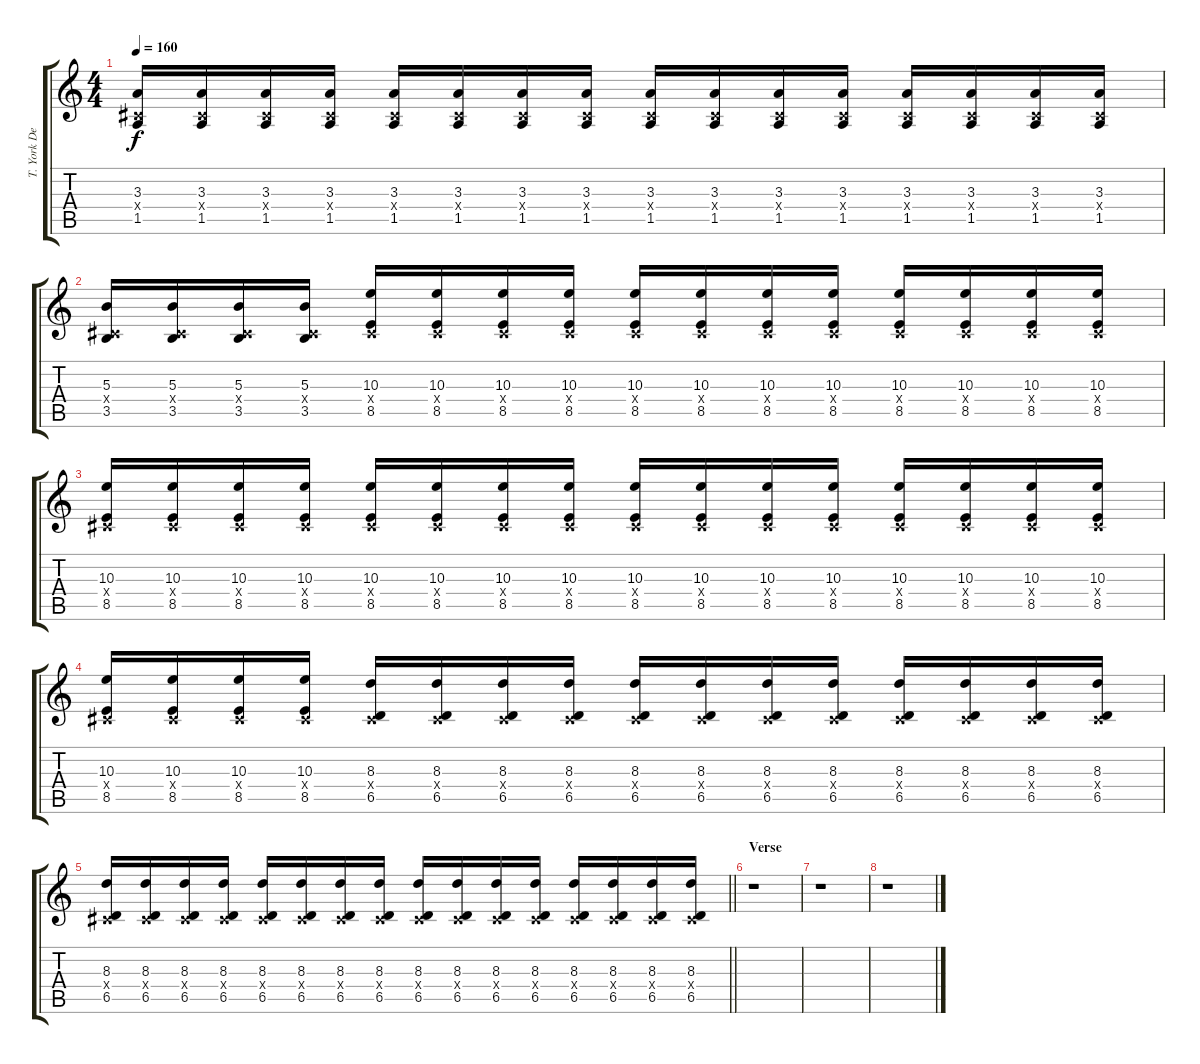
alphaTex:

\track ("T. York Delay" "T. York De") {instrument distortionguitar}
\staff {score tabs}
\tuning (Eb4 Bb3 Gb3 Db3 Ab2 Db2) {hide}
\ts (4 4)
\tempo 160
\clef g2
\ks c
(3.3 0.4{x} 1.5).16{dy f} (3.3 0.4{x} 1.5).16 (3.3 0.4{x} 1.5).16 (3.3 0.4{x} 1.5).16 (3.3 0.4{x} 1.5).16 (3.3 0.4{x} 1.5).16 (3.3 0.4{x} 1.5).16 (3.3 0.4{x} 1.5).16 (3.3 0.4{x} 1.5).16 (3.3 0.4{x} 1.5).16 (3.3 0.4{x} 1.5).16 (3.3 0.4{x} 1.5).16 (3.3 0.4{x} 1.5).16 (3.3 0.4{x} 1.5).16 (3.3 0.4{x} 1.5).16 (3.3 0.4{x} 1.5).16 |
(5.3 0.4{x} 3.5).16 (5.3 0.4{x} 3.5).16 (5.3 0.4{x} 3.5).16 (5.3 0.4{x} 3.5).16 (10.3 0.4{x} 8.5).16 (10.3 0.4{x} 8.5).16 (10.3 0.4{x} 8.5).16 (10.3 0.4{x} 8.5).16 (10.3 0.4{x} 8.5).16 (10.3 0.4{x} 8.5).16 (10.3 0.4{x} 8.5).16 (10.3 0.4{x} 8.5).16 (10.3 0.4{x} 8.5).16 (10.3 0.4{x} 8.5).16 (10.3 0.4{x} 8.5).16 (10.3 0.4{x} 8.5).16 |
(10.3 0.4{x} 8.5).16 (10.3 0.4{x} 8.5).16 (10.3 0.4{x} 8.5).16 (10.3 0.4{x} 8.5).16 (10.3 0.4{x} 8.5).16 (10.3 0.4{x} 8.5).16 (10.3 0.4{x} 8.5).16 (10.3 0.4{x} 8.5).16 (10.3 0.4{x} 8.5).16 (10.3 0.4{x} 8.5).16 (10.3 0.4{x} 8.5).16 (10.3 0.4{x} 8.5).16 (10.3 0.4{x} 8.5).16 (10.3 0.4{x} 8.5).16 (10.3 0.4{x} 8.5).16 (10.3 0.4{x} 8.5).16 |
(10.3 0.4{x} 8.5).16 (10.3 0.4{x} 8.5).16 (10.3 0.4{x} 8.5).16 (10.3 0.4{x} 8.5).16 (8.3 0.4{x} 6.5).16 (8.3 0.4{x} 6.5).16 (8.3 0.4{x} 6.5).16 (8.3 0.4{x} 6.5).16 (8.3 0.4{x} 6.5).16 (8.3 0.4{x} 6.5).16 (8.3 0.4{x} 6.5).16 (8.3 0.4{x} 6.5).16 (8.3 0.4{x} 6.5).16 (8.3 0.4{x} 6.5).16 (8.3 0.4{x} 6.5).16 (8.3 0.4{x} 6.5).16 |
\barLineRight lightlight
(8.3 0.4{x} 6.5).16 (8.3 0.4{x} 6.5).16 (8.3 0.4{x} 6.5).16 (8.3 0.4{x} 6.5).16 (8.3 0.4{x} 6.5).16 (8.3 0.4{x} 6.5).16 (8.3 0.4{x} 6.5).16 (8.3 0.4{x} 6.5).16 (8.3 0.4{x} 6.5).16 (8.3 0.4{x} 6.5).16 (8.3 0.4{x} 6.5).16 (8.3 0.4{x} 6.5).16 (8.3 0.4{x} 6.5).16 (8.3 0.4{x} 6.5).16 (8.3 0.4{x} 6.5).16 (8.3 0.4{x} 6.5).16 |
\section ("" "Verse")
r.1 |
r.1 |
r.1
